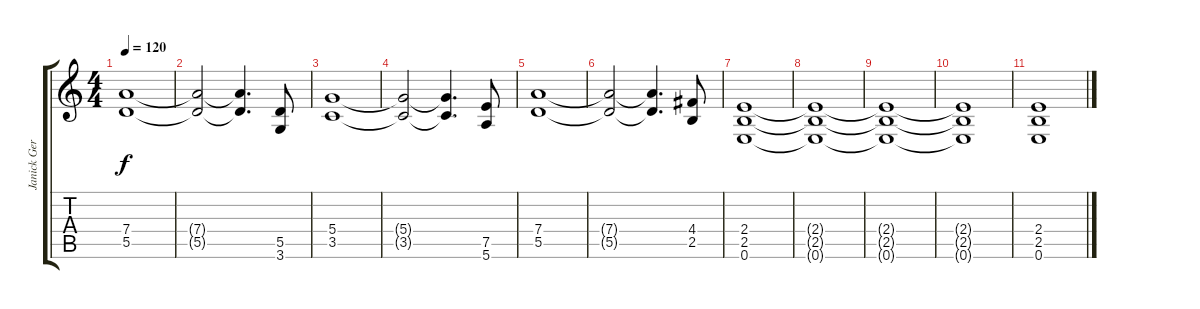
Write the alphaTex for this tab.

\track ("Janick Gers" "Janick Ger") {instrument distortionguitar}
\staff {score tabs}
\tuning (E4 B3 G3 D3 A2 E2) {hide}
\ts (4 4)
\tempo 120
\clef g2
\ks c
(7.4 5.5).1{dy f} |
(7.4{t} 5.5{t}).2 (7.4{t} 5.5{t}).4{d} (5.5 3.6).8 |
(5.4 3.5).1 |
(5.4{t} 3.5{t}).2 (5.4{t} 3.5{t}).4{d} (7.5 5.6).8 |
(7.4 5.5).1 |
(7.4{t} 5.5{t}).2 (7.4{t} 5.5{t}).4{d} (4.4 2.5).8 |
(2.4 2.5 0.6).1 |
(2.4{t} 2.5{t} 0.6{t}).1 |
(2.4{t} 2.5{t} 0.6{t}).1 |
(2.4{t} 2.5{t} 0.6{t}).1 |
(2.4 2.5 0.6).1
